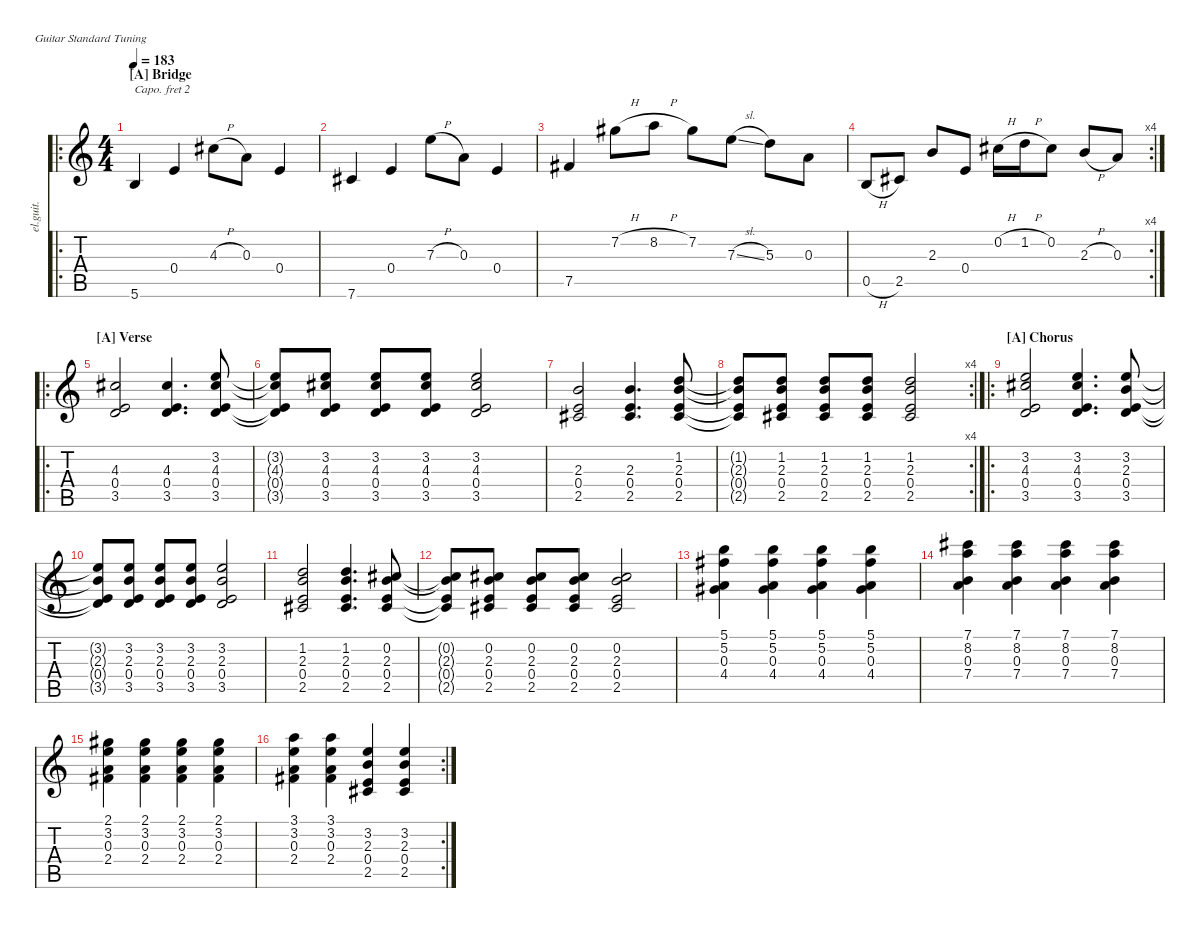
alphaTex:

\defaultSystemsLayout 4
\hideDynamics
\bracketExtendMode nobrackets
\otherSystemsTrackNameOrientation horizontal
\track ("Clean Guitar" "el.guit.") {instrument electricguitarclean}
\staff {score tabs}
\capo 2
\tuning (E4 B3 G3 D3 A2 E2)
\ro
\ts (4 4)
\section ("A" "Bridge")
\tempo 183
\clef g2
\ks c
5.6.4{dy mf beam Up} 0.4.4{beam Up} 4.3{h acc #}.8{beam Down} 0.3.8{beam Down} 0.4.4{beam Up} |
7.6{acc #}.4{beam Up} 0.4.4{beam Up} 7.3{h}.8{beam Down} 0.3.8{beam Down} 0.4.4{beam Up} |
7.5{acc #}.4{beam Up} 7.2{h acc #}.8{beam Down} 8.2{h}.8{beam Down} 7.2{acc #}.8{beam Down} 7.3{sl}.8{beam Down} 5.3.8{beam Down} 0.3.8{beam Down} |
\rc 4
0.5{h}.8{beam Up} 2.5{acc #}.8{beam Up} 2.3.8{beam Up} 0.4.8{beam Up} 0.2{h acc #}.16{beam Down} 1.2{h}.16{beam Down} 0.2{acc #}.8{beam Down} 2.3{h}.8{beam Up} 0.3.8{beam Up} |
\ro
\section ("A" "Verse")
(3.5 0.4 4.3{acc #}).2{beam Up} (4.3{acc #} 0.4 3.5).4{d beam Up} (3.2 4.3{acc #} 0.4 3.5).8{beam Up} |
(3.2{t} 3.5{t} 0.4{t} 4.3{t acc #}).8{beam Up} (3.2 4.3{acc #} 0.4 3.5).8{beam Up} (3.2 4.3{acc #} 0.4 3.5).8{beam Up} (3.2 4.3{acc #} 0.4 3.5).8{beam Up} (3.2 4.3{acc #} 0.4 3.5).2{beam Up} |
(2.5{acc #} 0.4 2.3).2{beam Up} (2.3 0.4 2.5{acc #}).4{d beam Up} (1.2 2.3 0.4 2.5{acc #}).8{beam Up} |
\rc 4
(1.2{t} 2.5{t acc #} 0.4{t} 2.3{t}).8{beam Up} (1.2 2.3 0.4 2.5{acc #}).8{beam Up} (1.2 2.3 0.4 2.5{acc #}).8{beam Up} (1.2 2.3 0.4 2.5{acc #}).8{beam Up} (1.2 2.3 0.4 2.5{acc #}).2{beam Up} |
\ro
\section ("A" "Chorus")
(3.5 4.3{acc #} 3.2 0.4).2{beam Up} (4.3{acc #} 3.2 0.4 3.5).4{d beam Up} (2.3 3.2 0.4 3.5).8{beam Up} |
(2.3{t} 3.2{t} 0.4{t} 3.5{t}).8{beam Up} (2.3 3.2 0.4 3.5).8{beam Up} (2.3 3.2 0.4 3.5).8{beam Up} (2.3 3.2 0.4 3.5).8{beam Up} (2.3 3.2 0.4 3.5).2{beam Up} |
(2.5{acc #} 2.3 1.2 0.4).2{beam Up} (1.2 0.4 2.3 2.5{acc #}).4{d beam Up} (0.2{acc #} 2.3 0.4 2.5{acc #}).8{beam Up} |
(0.2{t acc #} 2.3{t} 0.4{t} 2.5{t acc #}).8{beam Up} (0.2{acc #} 2.5{acc #} 2.3 0.4).8{beam Up} (0.2{acc #} 2.3 0.4 2.5{acc #}).8{beam Up} (0.2{acc #} 2.3 0.4 2.5{acc #}).8{beam Up} (0.2{acc #} 2.3 0.4 2.5{acc #}).2{beam Up} |
(5.1 5.2{acc #} 0.3 4.4{acc #}).4{beam Down} (5.1 5.2{acc #} 0.3 4.4{acc #}).4{beam Down} (5.1 5.2{acc #} 0.3 4.4{acc #}).4{beam Down} (5.1 5.2{acc #} 0.3 4.4{acc #}).4{beam Down} |
(7.1{acc #} 8.2 0.3 7.4).4{beam Down} (7.1{acc #} 8.2 0.3 7.4).4{beam Down} (7.1{acc #} 8.2 0.3 7.4).4{beam Down} (7.1{acc #} 8.2 0.3 7.4).4{beam Down} |
(2.1{acc #} 3.2 0.3 2.4{acc #}).4{beam Down} (2.1{acc #} 3.2 0.3 2.4{acc #}).4{beam Down} (2.1{acc #} 3.2 0.3 2.4{acc #}).4{beam Down} (2.1{acc #} 3.2 0.3 2.4{acc #}).4{beam Down} |
\rc 2
(3.1 3.2 2.4{acc #} 0.3).4{beam Down} (3.1 3.2 2.4{acc #} 0.3).4{beam Down} (3.2 2.3 2.5{acc #} 0.4).4{beam Up} (3.2 2.3 2.5{acc #} 0.4).4{beam Up}
